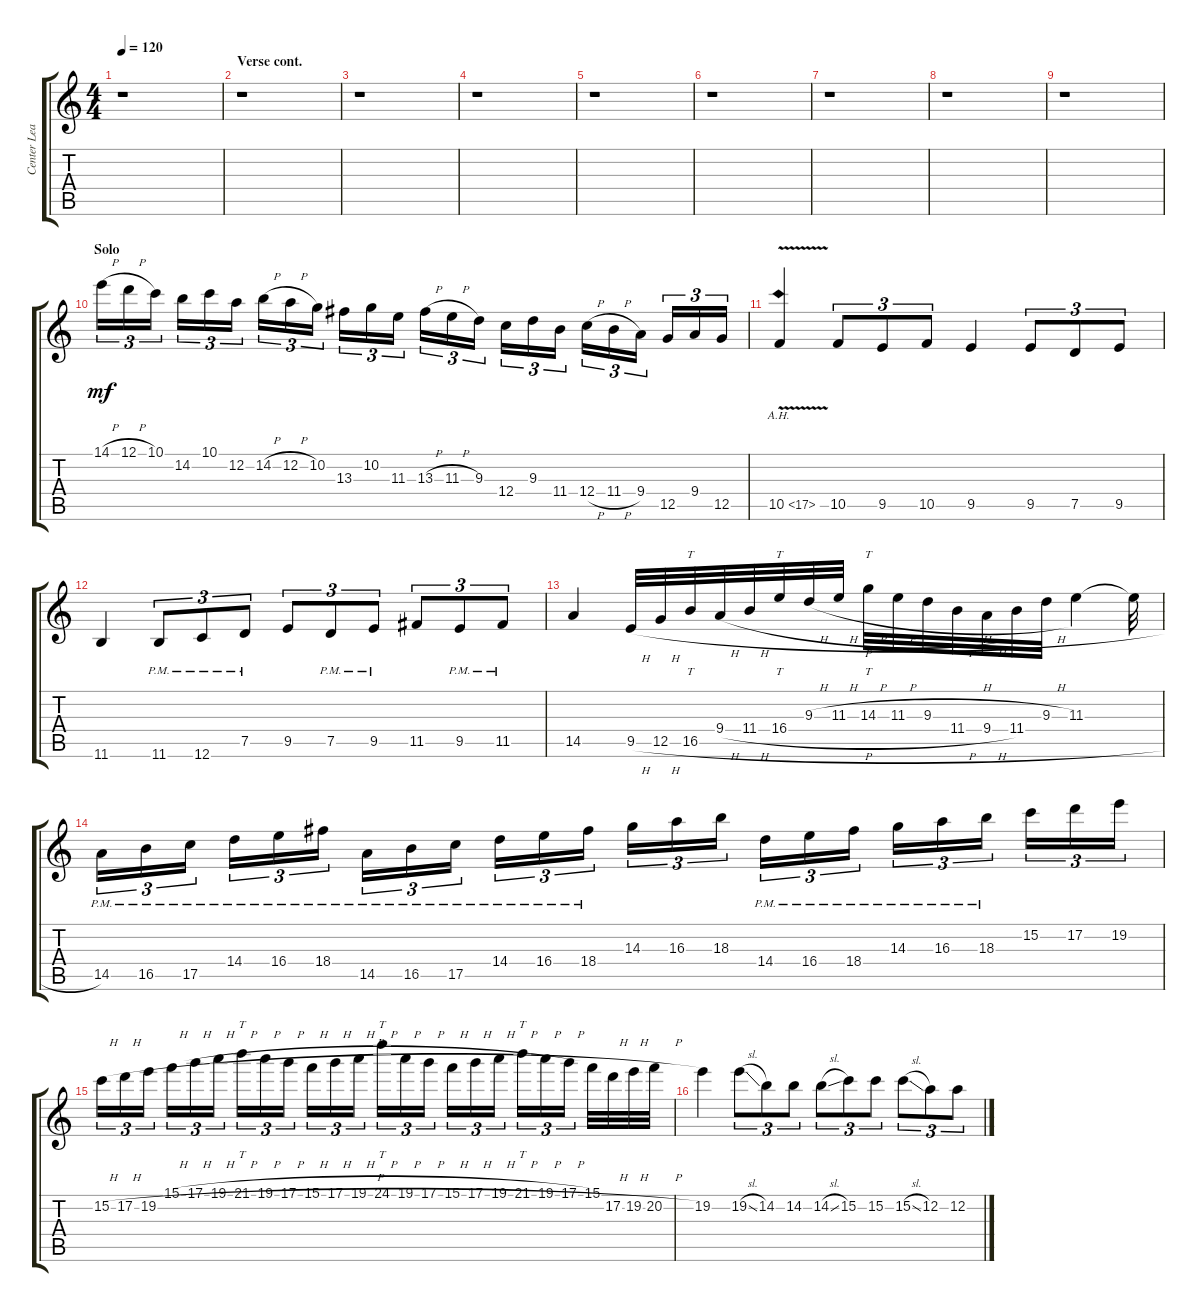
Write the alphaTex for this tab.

\track ("Center Lead" "Center Lea") {instrument overdrivenguitar}
\staff {score tabs}
\tuning (D4 A3 F3 C3 G2 C2) {hide}
\ts (4 4)
\tempo 120
\clef g2
\ks aminor
r.1{dy mf} |
\section ("" "Verse cont.")
r.1 |
r.1 |
r.1 |
r.1 |
r.1 |
r.1 |
r.1 |
r.1 |
\section ("" "Solo")
14.1{h}.16{tu (3 2)} 12.1{h}.16{tu (3 2)} 10.1.16{tu (3 2)} 14.2.16{tu (3 2)} 10.1.16{tu (3 2)} 12.2.16{tu (3 2)} 14.2{h}.16{tu (3 2)} 12.2{h}.16{tu (3 2)} 10.2.16{tu (3 2)} 13.3.16{tu (3 2)} 10.2.16{tu (3 2)} 11.3.16{tu (3 2)} 13.3{h}.16{tu (3 2)} 11.3{h}.16{tu (3 2)} 9.3.16{tu (3 2)} 12.4.16{tu (3 2)} 9.3.16{tu (3 2)} 11.4.16{tu (3 2)} 12.4{h}.16{tu (3 2)} 11.4{h}.16{tu (3 2)} 9.4.16{tu (3 2)} 12.5.16{tu (3 2)} 9.4.16{tu (3 2)} 12.5.16{tu (3 2)} |
10.5{ah 7 v}.4 10.5.8{tu (3 2)} 9.5.8{tu (3 2)} 10.5.8{tu (3 2)} 9.5.4 9.5.8{tu (3 2)} 7.5.8{tu (3 2)} 9.5.8{tu (3 2)} |
11.6.4 11.6{pm}.8{tu (3 2)} 12.6{pm}.8{tu (3 2)} 7.5{pm}.8{tu (3 2)} 9.5.8{tu (3 2)} 7.5{pm}.8{tu (3 2)} 9.5{pm}.8{tu (3 2)} 11.5.8{tu (3 2)} 9.5{pm}.8{tu (3 2)} 11.5{pm}.8{tu (3 2)} |
14.5.4 9.5{h}.32 12.5{h}.32 16.5{h}.32{tt} 9.4{h}.32 11.4{h}.32 16.4{h}.32{tt} 9.3{h}.32 11.3{h}.32 14.3{h}.32{tt} 11.3{h}.32 9.3{h}.32 11.4{h}.32 9.4{h}.32 11.4.32 9.3{h}.32 11.3.4 11.3{t}.32 |
14.5{pm}.16{tu (3 2)} 16.5{pm}.16{tu (3 2)} 17.5{pm}.16{tu (3 2)} 14.4{pm}.16{tu (3 2)} 16.4{pm}.16{tu (3 2)} 18.4{pm}.16{tu (3 2)} 14.5{pm}.16{tu (3 2)} 16.5{pm}.16{tu (3 2)} 17.5{pm}.16{tu (3 2)} 14.4{pm}.16{tu (3 2)} 16.4{pm}.16{tu (3 2)} 18.4{pm}.16{tu (3 2)} 14.3.16{tu (3 2)} 16.3.16{tu (3 2)} 18.3.16{tu (3 2)} 14.4{pm}.16{tu (3 2)} 16.4{pm}.16{tu (3 2)} 18.4{pm}.16{tu (3 2)} 14.3{pm}.16{tu (3 2)} 16.3{pm}.16{tu (3 2)} 18.3{pm}.16{tu (3 2)} 15.2.16{tu (3 2)} 17.2.16{tu (3 2)} 19.2.16{tu (3 2)} |
15.2{h}.16{tu (3 2)} 17.2{h}.16{tu (3 2)} 19.2{h}.16{tu (3 2)} 15.1{h}.16{tu (3 2)} 17.1{h}.16{tu (3 2)} 19.1{h}.16{tu (3 2)} 21.1{h}.16{tt tu (3 2)} 19.1{h}.16{tu (3 2)} 17.1{h}.16{tu (3 2)} 15.1{h}.16{tu (3 2)} 17.1{h}.16{tu (3 2)} 19.1{h}.16{tu (3 2)} 24.1{h}.16{tt tu (3 2)} 19.1{h}.16{tu (3 2)} 17.1{h}.16{tu (3 2)} 15.1{h}.16{tu (3 2)} 17.1{h}.16{tu (3 2)} 19.1{h}.16{tu (3 2)} 21.1{h}.16{tt tu (3 2)} 19.1{h}.16{tu (3 2)} 17.1{h}.16{tu (3 2)} 15.1.32 17.2{h}.32 19.2{h}.32 20.2{h}.32 |
19.2.4 19.2{sl}.8{tu (3 2)} 14.2.8{tu (3 2)} 14.2.8{tu (3 2)} 14.2{sl}.8{tu (3 2)} 15.2.8{tu (3 2)} 15.2.8{tu (3 2)} 15.2{sl}.8{tu (3 2)} 12.2.8{tu (3 2)} 12.2.8{tu (3 2)}
